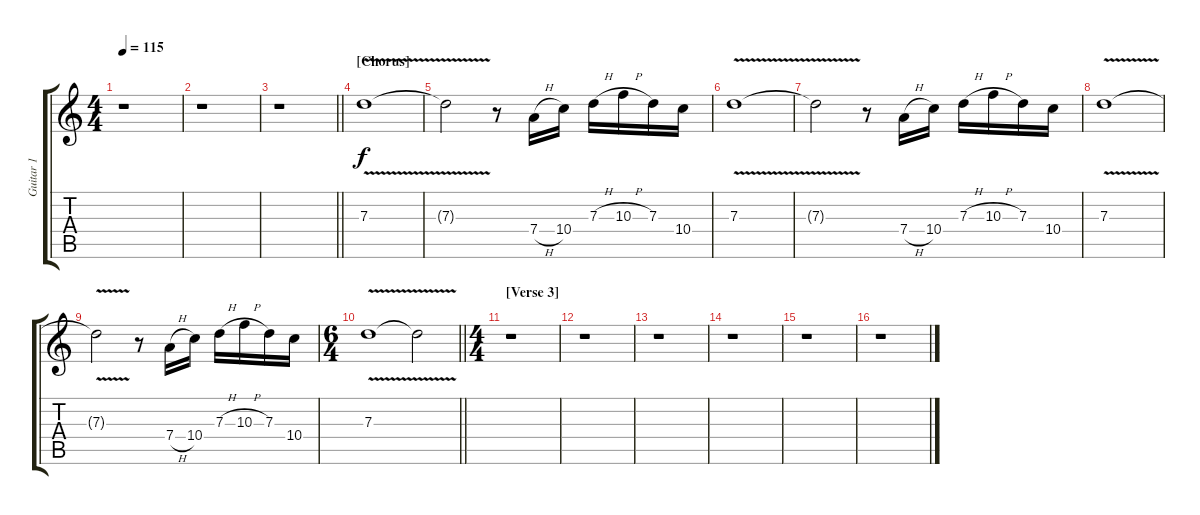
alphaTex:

\track ("Guitar 1" "Guitar 1") {instrument overdrivenguitar}
\staff {score tabs}
\tuning (E4 B3 G3 D3 A2 E2) {hide}
\ts (4 4)
\tempo 115
\clef g2
\ks c
r.1{dy f} |
r.1 |
\barLineRight lightlight
r.1 |
\section ("" "[Chorus]")
7.3{v}.1 |
7.3{t}.2 r.8 7.4{h}.16 10.4.16 7.3{h}.16 10.3{h}.16 7.3.16 10.4.16 |
7.3{v}.1 |
7.3{t}.2 r.8 7.4{h}.16 10.4.16 7.3{h}.16 10.3{h}.16 7.3.16 10.4.16 |
7.3{v}.1 |
7.3{t}.2 r.8 7.4{h}.16 10.4.16 7.3{h}.16 10.3{h}.16 7.3.16 10.4.16 |
\ts (6 4)
\barLineRight lightlight
7.3{v}.1 7.3{t}.2 |
\ts (4 4)
\section ("" "[Verse 3]")
r.1 |
r.1 |
r.1 |
r.1 |
r.1 |
r.1
